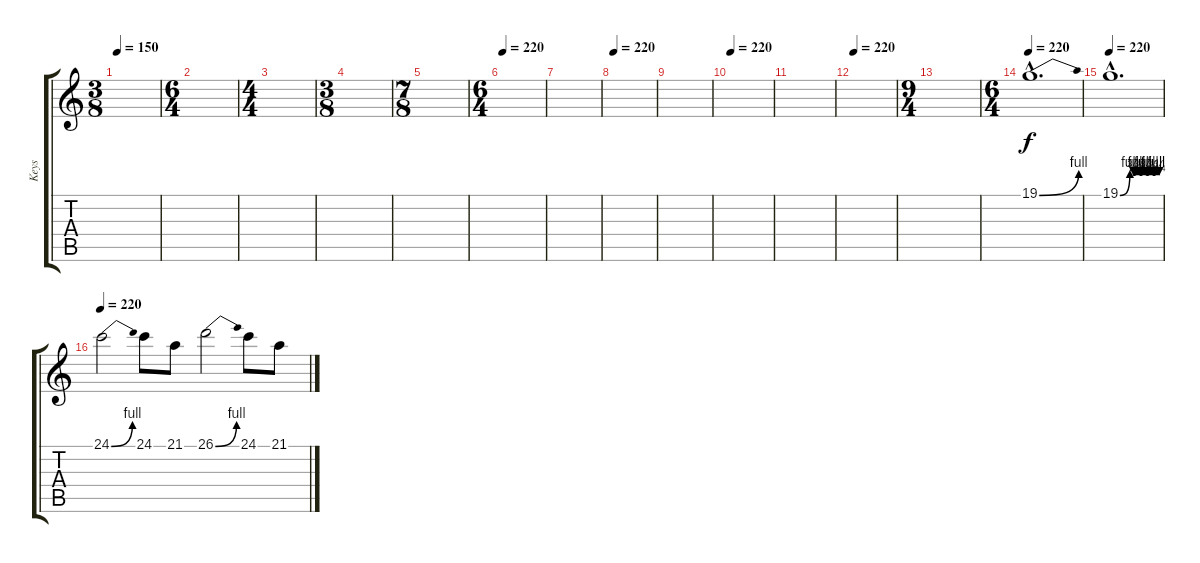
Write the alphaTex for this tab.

\track ("Keys" "Keys") {instrument lead2sawtooth}
\staff {score tabs}
\tuning (C4 G3 Eb3 Bb2 F2 C2) {hide}
\ts (3 8)
\tempo 150
\clef g2
\ks c
|
\ts (6 4)
|
\ts (4 4)
|
\ts (3 8)
|
\ts (7 8)
|
\ts (6 4)
\tempo 220
|
|
\tempo 220
|
|
\tempo 220
|
|
\tempo 220
|
\ts (9 4)
|
\ts (6 4)
\tempo 220
19.1{be (bend 0 0 60 4) hac}.1{d} |
\tempo 220
19.1{be (custom 0 0 15 4 20 3 25 4 30 3 35 4 40 3 45 4 50 3 55 4 60 3) hac}.1{d} |
\tempo 220
24.1{be (bend 0 0 60 4)}.2 24.1.8 21.1.8 26.1{be (bend 0 0 60 4)}.2 24.1.8 21.1.8
